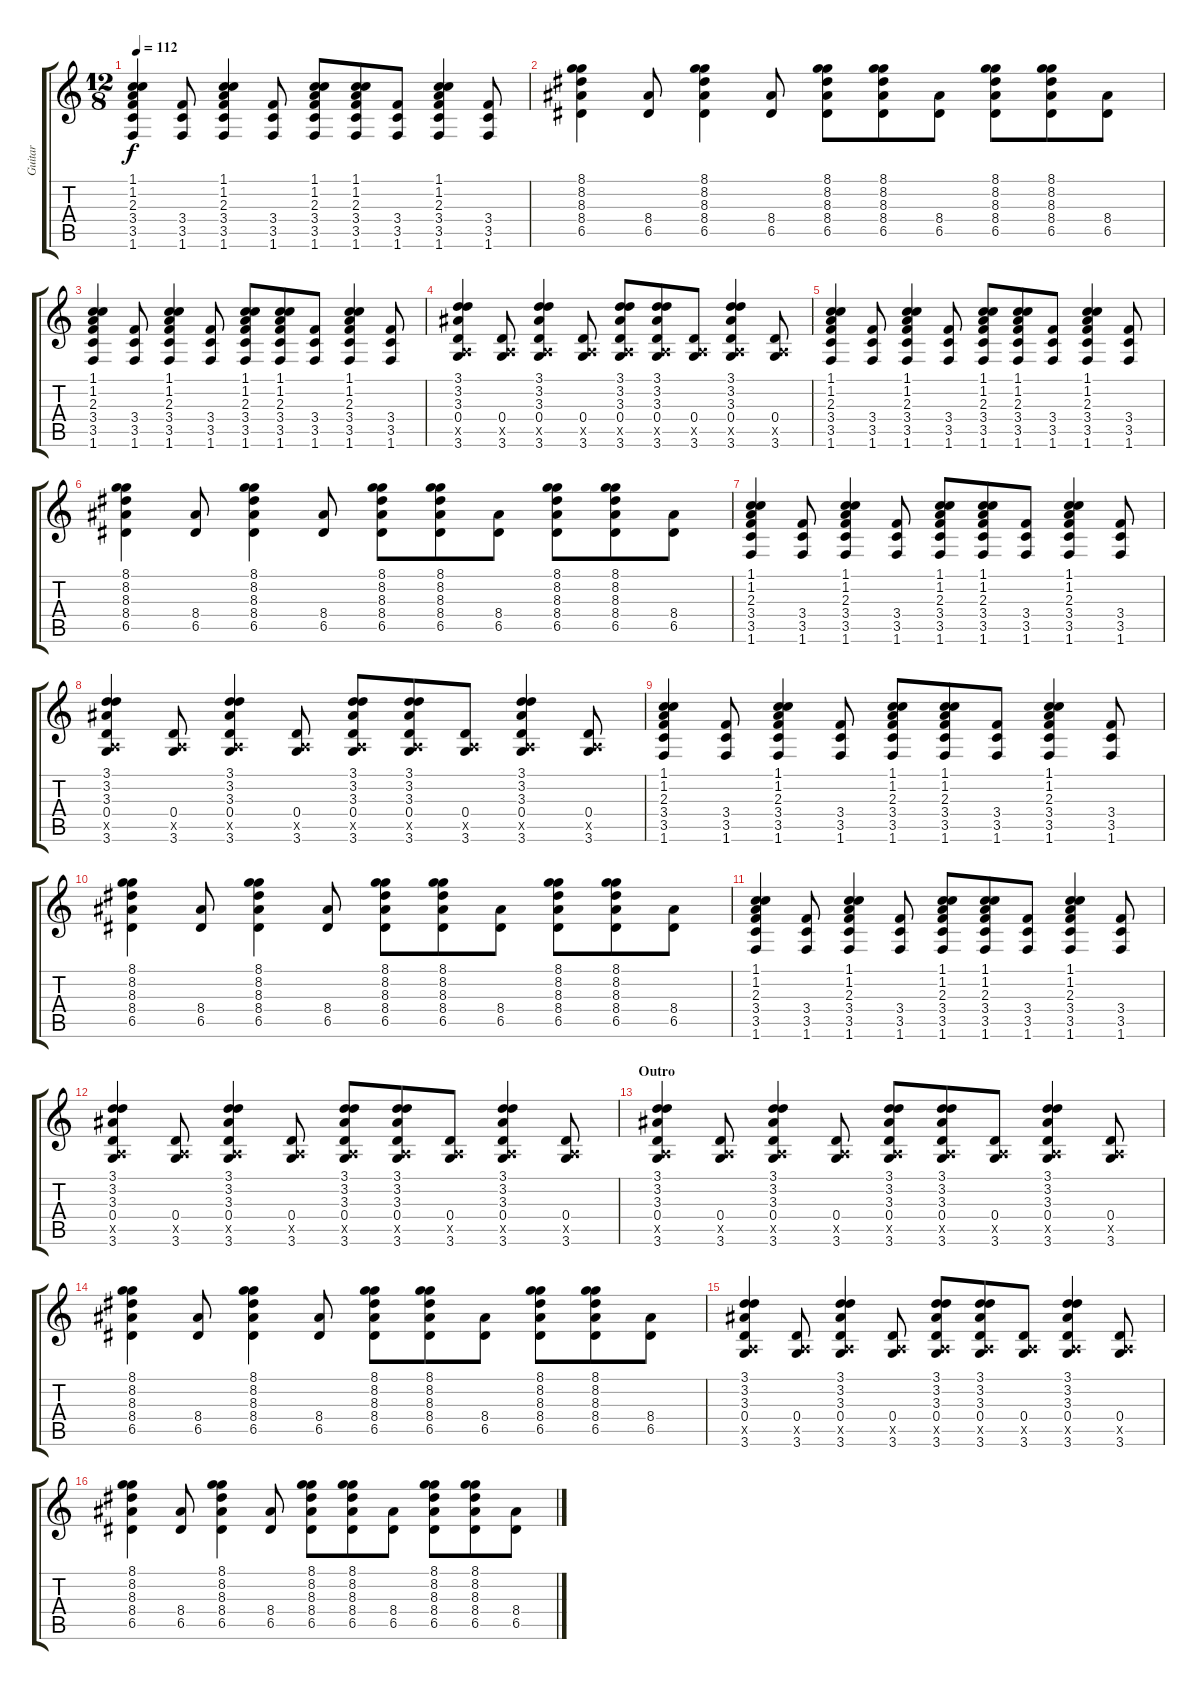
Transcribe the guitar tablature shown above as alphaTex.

\track ("Guitar" "Guitar") {instrument acousticguitarsteel}
\staff {score tabs}
\tuning (B3 B3 G3 D3 A2 E2) {hide}
\ts (12 8)
\tempo 112
\clef g2
\ks c
(1.1 1.2 2.3 3.4 3.5 1.6).4{dy f} (3.4 3.5 1.6).8 (1.1 1.2 2.3 3.4 3.5 1.6).4 (3.4 3.5 1.6).8 (1.1 1.2 2.3 3.4 3.5 1.6).8 (1.1 1.2 2.3 3.4 3.5 1.6).8 (3.4 3.5 1.6).8 (1.1 1.2 2.3 3.4 3.5 1.6).4 (3.4 3.5 1.6).8 |
(8.1 8.2 8.3 8.4 6.5).4 (8.4 6.5).8 (8.1 8.2 8.3 8.4 6.5).4 (8.4 6.5).8 (8.1 8.2 8.3 8.4 6.5).8 (8.1 8.2 8.3 8.4 6.5).8 (8.4 6.5).8 (8.1 8.2 8.3 8.4 6.5).8 (8.1 8.2 8.3 8.4 6.5).8 (8.4 6.5).8 |
(1.1 1.2 2.3 3.4 3.5 1.6).4 (3.4 3.5 1.6).8 (1.1 1.2 2.3 3.4 3.5 1.6).4 (3.4 3.5 1.6).8 (1.1 1.2 2.3 3.4 3.5 1.6).8 (1.1 1.2 2.3 3.4 3.5 1.6).8 (3.4 3.5 1.6).8 (1.1 1.2 2.3 3.4 3.5 1.6).4 (3.4 3.5 1.6).8 |
(3.1 3.2 3.3 0.4 0.5{x} 3.6).4 (0.4 0.5{x} 3.6).8 (3.1 3.2 3.3 0.4 0.5{x} 3.6).4 (0.4 0.5{x} 3.6).8 (3.1 3.2 3.3 0.4 0.5{x} 3.6).8 (3.1 3.2 3.3 0.4 0.5{x} 3.6).8 (0.4 0.5{x} 3.6).8 (3.1 3.2 3.3 0.4 0.5{x} 3.6).4 (0.4 0.5{x} 3.6).8 |
(1.1 1.2 2.3 3.4 3.5 1.6).4 (3.4 3.5 1.6).8 (1.1 1.2 2.3 3.4 3.5 1.6).4 (3.4 3.5 1.6).8 (1.1 1.2 2.3 3.4 3.5 1.6).8 (1.1 1.2 2.3 3.4 3.5 1.6).8 (3.4 3.5 1.6).8 (1.1 1.2 2.3 3.4 3.5 1.6).4 (3.4 3.5 1.6).8 |
(8.1 8.2 8.3 8.4 6.5).4 (8.4 6.5).8 (8.1 8.2 8.3 8.4 6.5).4 (8.4 6.5).8 (8.1 8.2 8.3 8.4 6.5).8 (8.1 8.2 8.3 8.4 6.5).8 (8.4 6.5).8 (8.1 8.2 8.3 8.4 6.5).8 (8.1 8.2 8.3 8.4 6.5).8 (8.4 6.5).8 |
(1.1 1.2 2.3 3.4 3.5 1.6).4 (3.4 3.5 1.6).8 (1.1 1.2 2.3 3.4 3.5 1.6).4 (3.4 3.5 1.6).8 (1.1 1.2 2.3 3.4 3.5 1.6).8 (1.1 1.2 2.3 3.4 3.5 1.6).8 (3.4 3.5 1.6).8 (1.1 1.2 2.3 3.4 3.5 1.6).4 (3.4 3.5 1.6).8 |
(3.1 3.2 3.3 0.4 0.5{x} 3.6).4 (0.4 0.5{x} 3.6).8 (3.1 3.2 3.3 0.4 0.5{x} 3.6).4 (0.4 0.5{x} 3.6).8 (3.1 3.2 3.3 0.4 0.5{x} 3.6).8 (3.1 3.2 3.3 0.4 0.5{x} 3.6).8 (0.4 0.5{x} 3.6).8 (3.1 3.2 3.3 0.4 0.5{x} 3.6).4 (0.4 0.5{x} 3.6).8 |
(1.1 1.2 2.3 3.4 3.5 1.6).4 (3.4 3.5 1.6).8 (1.1 1.2 2.3 3.4 3.5 1.6).4 (3.4 3.5 1.6).8 (1.1 1.2 2.3 3.4 3.5 1.6).8 (1.1 1.2 2.3 3.4 3.5 1.6).8 (3.4 3.5 1.6).8 (1.1 1.2 2.3 3.4 3.5 1.6).4 (3.4 3.5 1.6).8 |
(8.1 8.2 8.3 8.4 6.5).4 (8.4 6.5).8 (8.1 8.2 8.3 8.4 6.5).4 (8.4 6.5).8 (8.1 8.2 8.3 8.4 6.5).8 (8.1 8.2 8.3 8.4 6.5).8 (8.4 6.5).8 (8.1 8.2 8.3 8.4 6.5).8 (8.1 8.2 8.3 8.4 6.5).8 (8.4 6.5).8 |
(1.1 1.2 2.3 3.4 3.5 1.6).4 (3.4 3.5 1.6).8 (1.1 1.2 2.3 3.4 3.5 1.6).4 (3.4 3.5 1.6).8 (1.1 1.2 2.3 3.4 3.5 1.6).8 (1.1 1.2 2.3 3.4 3.5 1.6).8 (3.4 3.5 1.6).8 (1.1 1.2 2.3 3.4 3.5 1.6).4 (3.4 3.5 1.6).8 |
(3.1 3.2 3.3 0.4 0.5{x} 3.6).4 (0.4 0.5{x} 3.6).8 (3.1 3.2 3.3 0.4 0.5{x} 3.6).4 (0.4 0.5{x} 3.6).8 (3.1 3.2 3.3 0.4 0.5{x} 3.6).8 (3.1 3.2 3.3 0.4 0.5{x} 3.6).8 (0.4 0.5{x} 3.6).8 (3.1 3.2 3.3 0.4 0.5{x} 3.6).4 (0.4 0.5{x} 3.6).8 |
\section ("" "Outro")
(3.1 3.2 3.3 0.4 0.5{x} 3.6).4 (0.4 0.5{x} 3.6).8 (3.1 3.2 3.3 0.4 0.5{x} 3.6).4 (0.4 0.5{x} 3.6).8 (3.1 3.2 3.3 0.4 0.5{x} 3.6).8 (3.1 3.2 3.3 0.4 0.5{x} 3.6).8 (0.4 0.5{x} 3.6).8 (3.1 3.2 3.3 0.4 0.5{x} 3.6).4 (0.4 0.5{x} 3.6).8 |
(8.1 8.2 8.3 8.4 6.5).4 (8.4 6.5).8 (8.1 8.2 8.3 8.4 6.5).4 (8.4 6.5).8 (8.1 8.2 8.3 8.4 6.5).8 (8.1 8.2 8.3 8.4 6.5).8 (8.4 6.5).8 (8.1 8.2 8.3 8.4 6.5).8 (8.1 8.2 8.3 8.4 6.5).8 (8.4 6.5).8 |
(3.1 3.2 3.3 0.4 0.5{x} 3.6).4 (0.4 0.5{x} 3.6).8 (3.1 3.2 3.3 0.4 0.5{x} 3.6).4 (0.4 0.5{x} 3.6).8 (3.1 3.2 3.3 0.4 0.5{x} 3.6).8 (3.1 3.2 3.3 0.4 0.5{x} 3.6).8 (0.4 0.5{x} 3.6).8 (3.1 3.2 3.3 0.4 0.5{x} 3.6).4 (0.4 0.5{x} 3.6).8 |
(8.1 8.2 8.3 8.4 6.5).4 (8.4 6.5).8 (8.1 8.2 8.3 8.4 6.5).4 (8.4 6.5).8 (8.1 8.2 8.3 8.4 6.5).8 (8.1 8.2 8.3 8.4 6.5).8 (8.4 6.5).8 (8.1 8.2 8.3 8.4 6.5).8 (8.1 8.2 8.3 8.4 6.5).8 (8.4 6.5).8
